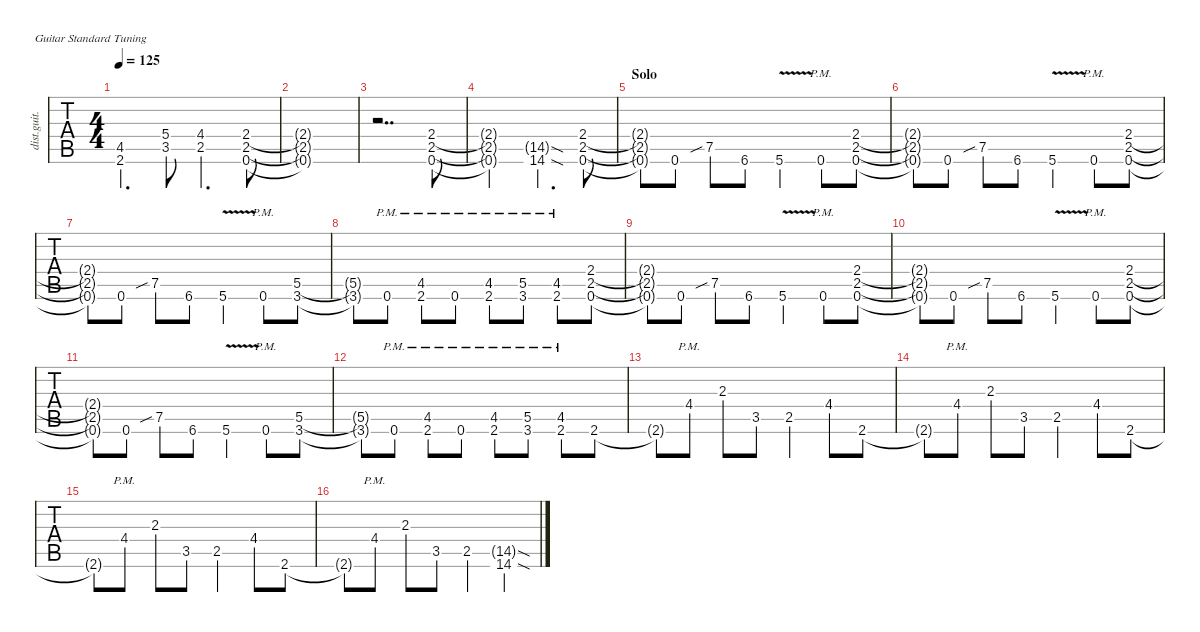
\defaultSystemsLayout 4
\hideDynamics
\bracketExtendMode nobrackets
\track ("Rhythm Guitar 2 (Kirk)" "dist.guit.") {defaultSystemsLayout 4 multiBarRest instrument distortionguitar}
\staff {tabs}
\tuning (E4 B3 G3 D3 A2 E2)
\ts (4 4)
\tempo 125
\clef g2
\ks c
(2.6{acc #} 4.5{acc #}).4{d dy mf} (3.5 5.4).8 (2.5 4.4{acc #}).4{d} (0.6 2.5 2.4).8 |
(0.6{t} 2.5{t} 2.4{t}).1 |
r.2{dd} (2.4 2.5 0.6).8 |
(0.6{t} 2.5{t} 2.4{t}).2 (14.5{sod g} 14.6{sod acc #}).4{d} (0.6 2.5 2.4).8 |
\section ("" "Solo")
(2.5{t} 0.6{t} 2.4{t}).8 0.6.8 7.5{sib}.8 6.6{acc #}.8 5.6{v}.4 0.6{pm}.8 (0.6 2.5 2.4).8 |
(2.5{t} 0.6{t} 2.4{t}).8 0.6.8 7.5{sib}.8 6.6{acc #}.8 5.6{v}.4 0.6{pm}.8 (0.6 2.5 2.4).8 |
(2.5{t} 0.6{t} 2.4{t}).8 0.6.8 7.5{sib}.8 6.6{acc #}.8 5.6{v}.4 0.6{pm}.8 (3.6 5.5).8 |
(5.5{t} 3.6{t}).8 0.6{pm}.8 (2.6{pm acc #} 4.5{pm acc #}).8 0.6{pm}.8 (2.6{pm acc #} 4.5{pm acc #}).8 (3.6{pm} 5.5{pm}).8 (2.6{pm acc #} 4.5{pm acc #}).8 (0.6 2.5 2.4).8 |
(2.5{t} 0.6{t} 2.4{t}).8 0.6.8 7.5{sib}.8 6.6{acc #}.8 5.6{v}.4 0.6{pm}.8 (0.6 2.5 2.4).8 |
(2.5{t} 0.6{t} 2.4{t}).8 0.6.8 7.5{sib}.8 6.6{acc #}.8 5.6{v}.4 0.6{pm}.8 (0.6 2.5 2.4).8 |
(2.5{t} 0.6{t} 2.4{t}).8 0.6.8 7.5{sib}.8 6.6{acc #}.8 5.6{v}.4 0.6{pm}.8 (3.6 5.5).8 |
(5.5{t} 3.6{t}).8 0.6{pm}.8 (2.6{pm acc #} 4.5{pm acc #}).8 0.6{pm}.8 (2.6{pm acc #} 4.5{pm acc #}).8 (3.6{pm} 5.5{pm}).8 (2.6{pm acc #} 4.5{pm acc #}).8 2.6{acc #}.8 |
2.6{t acc #}.8 4.4{pm acc #}.8 2.3.8 3.5.8 2.5.4 4.4{acc #}.8 2.6{acc #}.8 |
2.6{t acc #}.8 4.4{pm acc #}.8 2.3.8 3.5.8 2.5.4 4.4{acc #}.8 2.6{acc #}.8 |
2.6{t acc #}.8 4.4{pm acc #}.8 2.3.8 3.5.8 2.5.4 4.4{acc #}.8 2.6{acc #}.8 |
2.6{t acc #}.8 4.4{pm acc #}.8 2.3.8 3.5.8 2.5.4 (14.6{sod acc #} 14.5{sod g}).4
